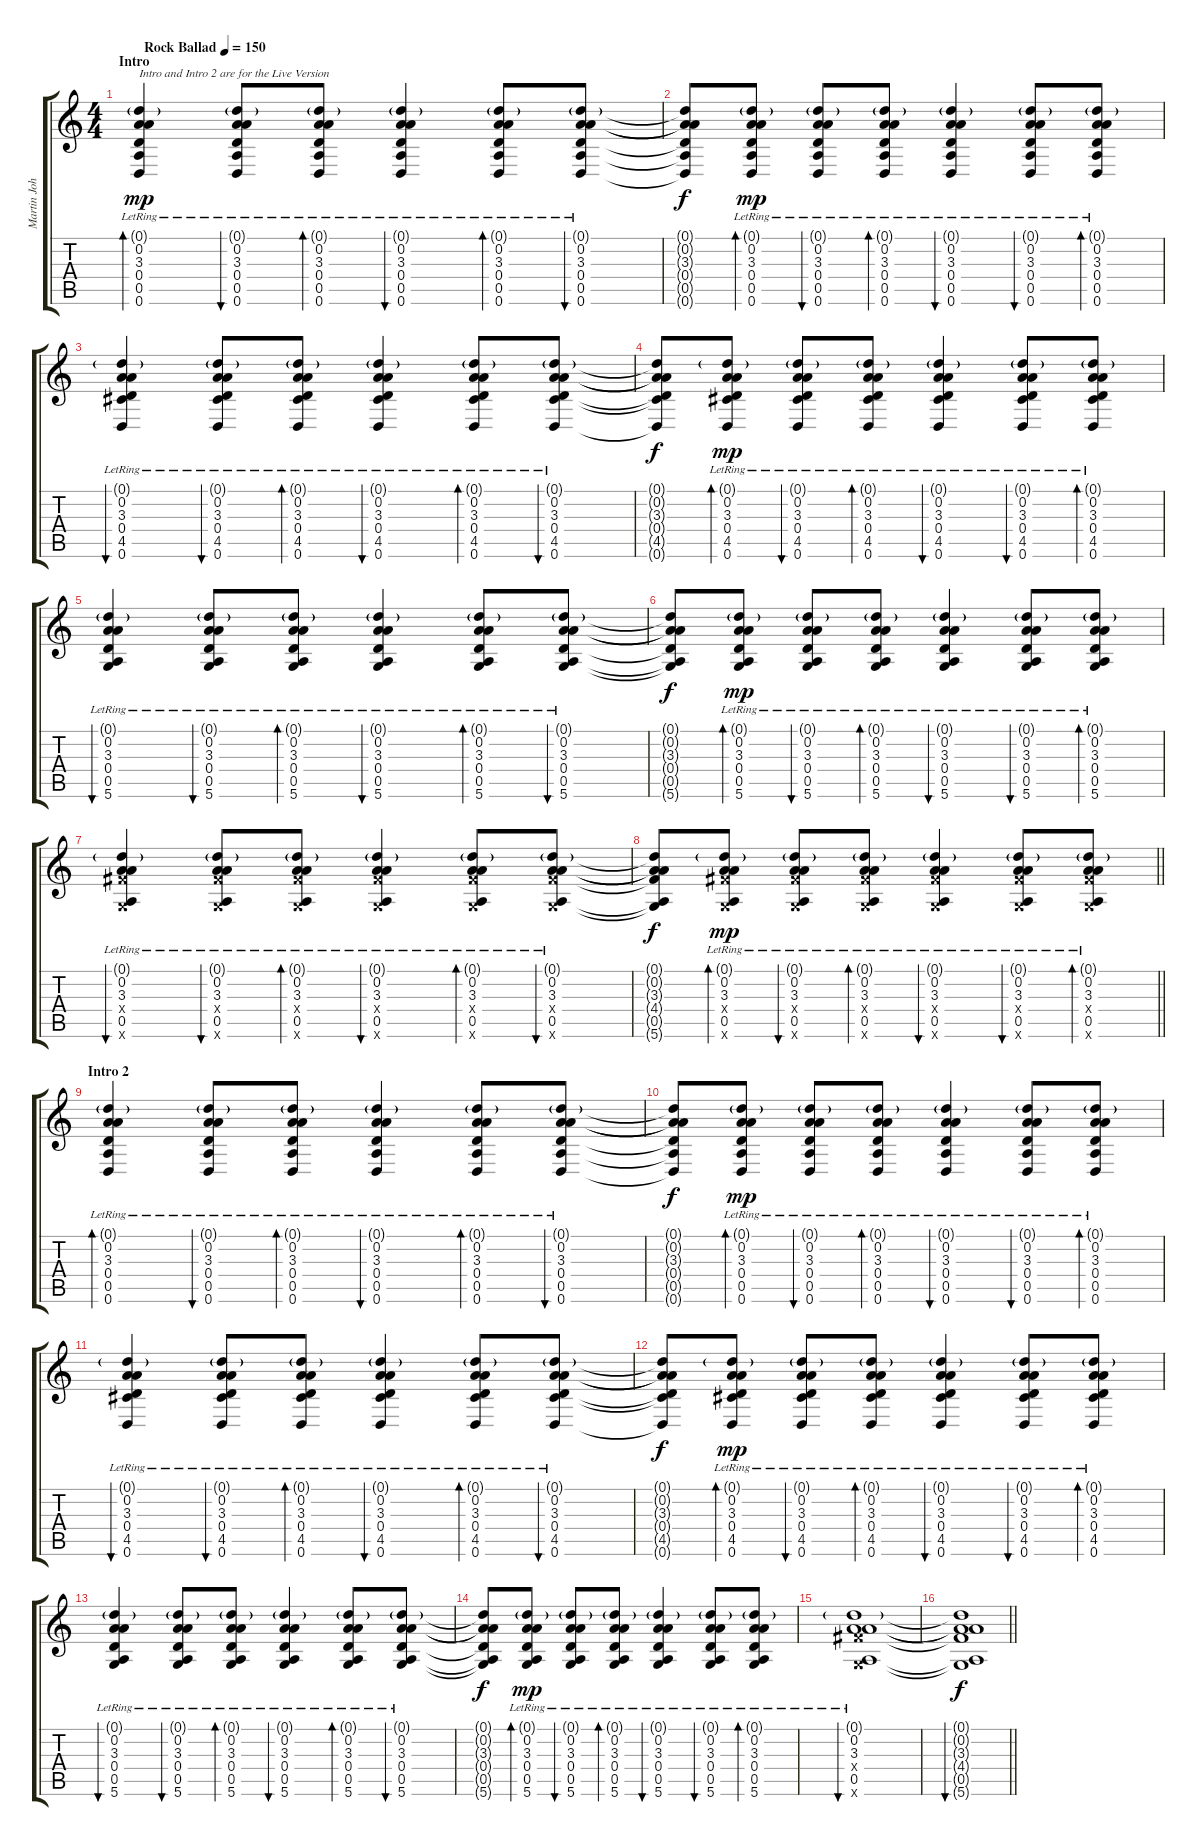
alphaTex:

\track ("Martin Johnson (Rhythm Guitar)" "Martin Joh") {instrument acousticguitarsteel}
\staff {score tabs}
\tuning (D4 A3 Gb3 D3 A2 D2) {hide}
\ts (4 4)
\section ("" "Intro")
\tempo (150 "Rock Ballad")
\clef g2
\ks c
(0.1{g lr} 0.2{lr} 3.3{lr} 0.4{lr} 0.5{lr} 0.6{lr}).4{bd 240 txt "Intro and Intro 2 are for the Live Version" dy mp instrument acousticguitarsteel} (0.1{g lr} 0.2{lr} 3.3{lr} 0.4{lr} 0.5{lr} 0.6{lr}).8{bu 60} (0.1{g lr} 0.2{lr} 3.3{lr} 0.4{lr} 0.5{lr} 0.6{lr}).8{bd 60} (0.1{g lr} 0.2{lr} 3.3{lr} 0.4{lr} 0.5{lr} 0.6{lr}).4{bu 60} (0.1{g lr} 0.2{lr} 3.3{lr} 0.4{lr} 0.5{lr} 0.6{lr}).8{bd 60} (0.1{g lr} 0.2{lr} 3.3{lr} 0.4{lr} 0.5{lr} 0.6{lr}).8{bu 60} |
(0.1{t} 0.2{t} 3.3{t} 0.4{t} 0.5{t} 0.6{t}).8{dy f} (0.1{g lr} 0.2{lr} 3.3{lr} 0.4{lr} 0.5{lr} 0.6{lr}).8{bd 60 dy mp} (0.1{g lr} 0.2{lr} 3.3{lr} 0.4{lr} 0.5{lr} 0.6{lr}).8{bu 60} (0.1{g lr} 0.2{lr} 3.3{lr} 0.4{lr} 0.5{lr} 0.6{lr}).8{bd 60} (0.1{g lr} 0.2{lr} 3.3{lr} 0.4{lr} 0.5{lr} 0.6{lr}).4{bu 60} (0.1{g lr} 0.2{lr} 3.3{lr} 0.4{lr} 0.5{lr} 0.6{lr}).8{bu 60} (0.1{g lr} 0.2{lr} 3.3{lr} 0.4{lr} 0.5{lr} 0.6{lr}).8{bd 60} |
(0.1{g lr} 0.2{lr} 3.3{lr} 0.4{lr} 4.5{lr} 0.6{lr}).4{bu 240} (0.1{g lr} 0.2{lr} 3.3{lr} 0.4{lr} 4.5{lr} 0.6{lr}).8{bu 60} (0.1{g lr} 0.2{lr} 3.3{lr} 0.4{lr} 4.5{lr} 0.6{lr}).8{bd 60} (0.1{g lr} 0.2{lr} 3.3{lr} 0.4{lr} 4.5{lr} 0.6{lr}).4{bu 60} (0.1{g lr} 0.2{lr} 3.3{lr} 0.4{lr} 4.5{lr} 0.6{lr}).8{bd 60} (0.1{g lr} 0.2{lr} 3.3{lr} 0.4{lr} 4.5{lr} 0.6{lr}).8{bu 60} |
(0.1{t} 0.2{t} 3.3{t} 0.4{t} 4.5{t} 0.6{t}).8{dy f} (0.1{g lr} 0.2{lr} 3.3{lr} 0.4{lr} 4.5{lr} 0.6{lr}).8{bd 60 dy mp} (0.1{g lr} 0.2{lr} 3.3{lr} 0.4{lr} 4.5{lr} 0.6{lr}).8{bu 60} (0.1{g lr} 0.2{lr} 3.3{lr} 0.4{lr} 4.5{lr} 0.6{lr}).8{bd 60} (0.1{g lr} 0.2{lr} 3.3{lr} 0.4{lr} 4.5{lr} 0.6{lr}).4{bu 60} (0.1{g lr} 0.2{lr} 3.3{lr} 0.4{lr} 4.5{lr} 0.6{lr}).8{bu 60} (0.1{g lr} 0.2{lr} 3.3{lr} 0.4{lr} 4.5{lr} 0.6{lr}).8{bd 60} |
(0.1{g lr} 0.2{lr} 3.3{lr} 0.4{lr} 0.5{lr} 5.6{lr}).4{bu 240} (0.1{g lr} 0.2{lr} 3.3{lr} 0.4{lr} 0.5{lr} 5.6{lr}).8{bu 60} (0.1{g lr} 0.2{lr} 3.3{lr} 0.4{lr} 0.5{lr} 5.6{lr}).8{bd 60} (0.1{g lr} 0.2{lr} 3.3{lr} 0.4{lr} 0.5{lr} 5.6{lr}).4{bu 60} (0.1{g lr} 0.2{lr} 3.3{lr} 0.4{lr} 0.5{lr} 5.6{lr}).8{bd 60} (0.1{g lr} 0.2{lr} 3.3{lr} 0.4{lr} 0.5{lr} 5.6{lr}).8{bu 60} |
(0.1{t} 0.2{t} 3.3{t} 0.4{t} 0.5{t} 5.6{t}).8{dy f} (0.1{g lr} 0.2{lr} 3.3{lr} 0.4{lr} 0.5{lr} 5.6{lr}).8{bd 60 dy mp} (0.1{g lr} 0.2{lr} 3.3{lr} 0.4{lr} 0.5{lr} 5.6{lr}).8{bu 60} (0.1{g lr} 0.2{lr} 3.3{lr} 0.4{lr} 0.5{lr} 5.6{lr}).8{bd 60} (0.1{g lr} 0.2{lr} 3.3{lr} 0.4{lr} 0.5{lr} 5.6{lr}).4{bu 60} (0.1{g lr} 0.2{lr} 3.3{lr} 0.4{lr} 0.5{lr} 5.6{lr}).8{bu 60} (0.1{g lr} 0.2{lr} 3.3{lr} 0.4{lr} 0.5{lr} 5.6{lr}).8{bd 60} |
(0.1{g lr} 0.2{lr} 3.3{lr} 4.4{x} 0.5{lr} 5.6{x}).4{bu 240} (0.1{g lr} 0.2{lr} 3.3{lr} 4.4{x} 0.5{lr} 5.6{x}).8{bu 60} (0.1{g lr} 0.2{lr} 3.3{lr} 4.4{x} 0.5{lr} 5.6{x}).8{bd 60} (0.1{g lr} 0.2{lr} 3.3{lr} 4.4{x} 0.5{lr} 5.6{x}).4{bu 60} (0.1{g lr} 0.2{lr} 3.3{lr} 4.4{x} 0.5{lr} 5.6{x}).8{bd 60} (0.1{g lr} 0.2{lr} 3.3{lr} 4.4{x} 0.5{lr} 5.6{x}).8{bu 60} |
\barLineRight lightlight
(0.1{t} 0.2{t} 3.3{t} 4.4{t} 0.5{t} 5.6{t}).8{dy f} (0.1{g lr} 0.2{lr} 3.3{lr} 4.4{x} 0.5{lr} 5.6{x}).8{bd 60 dy mp} (0.1{g lr} 0.2{lr} 3.3{lr} 4.4{x} 0.5{lr} 5.6{x}).8{bu 60} (0.1{g lr} 0.2{lr} 3.3{lr} 4.4{x} 0.5{lr} 5.6{x}).8{bd 60} (0.1{g lr} 0.2{lr} 3.3{lr} 4.4{x} 0.5{lr} 5.6{x}).4{bu 60} (0.1{g lr} 0.2{lr} 3.3{lr} 4.4{x} 0.5{lr} 5.6{x}).8{bu 60} (0.1{g lr} 0.2{lr} 3.3{lr} 4.4{x} 0.5{lr} 5.6{x}).8{bd 60} |
\section ("" "Intro 2")
(0.1{g lr} 0.2{lr} 3.3{lr} 0.4{lr} 0.5{lr} 0.6{lr}).4{bd 240} (0.1{g lr} 0.2{lr} 3.3{lr} 0.4{lr} 0.5{lr} 0.6{lr}).8{bu 60} (0.1{g lr} 0.2{lr} 3.3{lr} 0.4{lr} 0.5{lr} 0.6{lr}).8{bd 60} (0.1{g lr} 0.2{lr} 3.3{lr} 0.4{lr} 0.5{lr} 0.6{lr}).4{bu 60} (0.1{g lr} 0.2{lr} 3.3{lr} 0.4{lr} 0.5{lr} 0.6{lr}).8{bd 60} (0.1{g lr} 0.2{lr} 3.3{lr} 0.4{lr} 0.5{lr} 0.6{lr}).8{bu 60} |
(0.1{t} 0.2{t} 3.3{t} 0.4{t} 0.5{t} 0.6{t}).8{dy f} (0.1{g lr} 0.2{lr} 3.3{lr} 0.4{lr} 0.5{lr} 0.6{lr}).8{bd 60 dy mp} (0.1{g lr} 0.2{lr} 3.3{lr} 0.4{lr} 0.5{lr} 0.6{lr}).8{bu 60} (0.1{g lr} 0.2{lr} 3.3{lr} 0.4{lr} 0.5{lr} 0.6{lr}).8{bd 60} (0.1{g lr} 0.2{lr} 3.3{lr} 0.4{lr} 0.5{lr} 0.6{lr}).4{bu 60} (0.1{g lr} 0.2{lr} 3.3{lr} 0.4{lr} 0.5{lr} 0.6{lr}).8{bu 60} (0.1{g lr} 0.2{lr} 3.3{lr} 0.4{lr} 0.5{lr} 0.6{lr}).8{bd 60} |
(0.1{g lr} 0.2{lr} 3.3{lr} 0.4{lr} 4.5{lr} 0.6{lr}).4{bu 240} (0.1{g lr} 0.2{lr} 3.3{lr} 0.4{lr} 4.5{lr} 0.6{lr}).8{bu 60} (0.1{g lr} 0.2{lr} 3.3{lr} 0.4{lr} 4.5{lr} 0.6{lr}).8{bd 60} (0.1{g lr} 0.2{lr} 3.3{lr} 0.4{lr} 4.5{lr} 0.6{lr}).4{bu 60} (0.1{g lr} 0.2{lr} 3.3{lr} 0.4{lr} 4.5{lr} 0.6{lr}).8{bd 60} (0.1{g lr} 0.2{lr} 3.3{lr} 0.4{lr} 4.5{lr} 0.6{lr}).8{bu 60} |
(0.1{t} 0.2{t} 3.3{t} 0.4{t} 4.5{t} 0.6{t}).8{dy f} (0.1{g lr} 0.2{lr} 3.3{lr} 0.4{lr} 4.5{lr} 0.6{lr}).8{bd 60 dy mp} (0.1{g lr} 0.2{lr} 3.3{lr} 0.4{lr} 4.5{lr} 0.6{lr}).8{bu 60} (0.1{g lr} 0.2{lr} 3.3{lr} 0.4{lr} 4.5{lr} 0.6{lr}).8{bd 60} (0.1{g lr} 0.2{lr} 3.3{lr} 0.4{lr} 4.5{lr} 0.6{lr}).4{bu 60} (0.1{g lr} 0.2{lr} 3.3{lr} 0.4{lr} 4.5{lr} 0.6{lr}).8{bu 60} (0.1{g lr} 0.2{lr} 3.3{lr} 0.4{lr} 4.5{lr} 0.6{lr}).8{bd 60} |
(0.1{g lr} 0.2{lr} 3.3{lr} 0.4{lr} 0.5{lr} 5.6{lr}).4{bu 240} (0.1{g lr} 0.2{lr} 3.3{lr} 0.4{lr} 0.5{lr} 5.6{lr}).8{bu 60} (0.1{g lr} 0.2{lr} 3.3{lr} 0.4{lr} 0.5{lr} 5.6{lr}).8{bd 60} (0.1{g lr} 0.2{lr} 3.3{lr} 0.4{lr} 0.5{lr} 5.6{lr}).4{bu 60} (0.1{g lr} 0.2{lr} 3.3{lr} 0.4{lr} 0.5{lr} 5.6{lr}).8{bd 60} (0.1{g lr} 0.2{lr} 3.3{lr} 0.4{lr} 0.5{lr} 5.6{lr}).8{bu 60} |
(0.1{t} 0.2{t} 3.3{t} 0.4{t} 0.5{t} 5.6{t}).8{dy f} (0.1{g lr} 0.2{lr} 3.3{lr} 0.4{lr} 0.5{lr} 5.6{lr}).8{bd 60 dy mp} (0.1{g lr} 0.2{lr} 3.3{lr} 0.4{lr} 0.5{lr} 5.6{lr}).8{bu 60} (0.1{g lr} 0.2{lr} 3.3{lr} 0.4{lr} 0.5{lr} 5.6{lr}).8{bd 60} (0.1{g lr} 0.2{lr} 3.3{lr} 0.4{lr} 0.5{lr} 5.6{lr}).4{bu 60} (0.1{g lr} 0.2{lr} 3.3{lr} 0.4{lr} 0.5{lr} 5.6{lr}).8{bu 60} (0.1{g lr} 0.2{lr} 3.3{lr} 0.4{lr} 0.5{lr} 5.6{lr}).8{bd 60} |
(0.1{g lr} 0.2{lr} 3.3{lr} 4.4{x} 0.5{lr} 5.6{x}).1{bu 240} |
\barLineRight lightlight
(0.1{t} 0.2{t} 3.3{t} 4.4{t} 0.5{t} 5.6{t}).1{bu 240 dy f}
